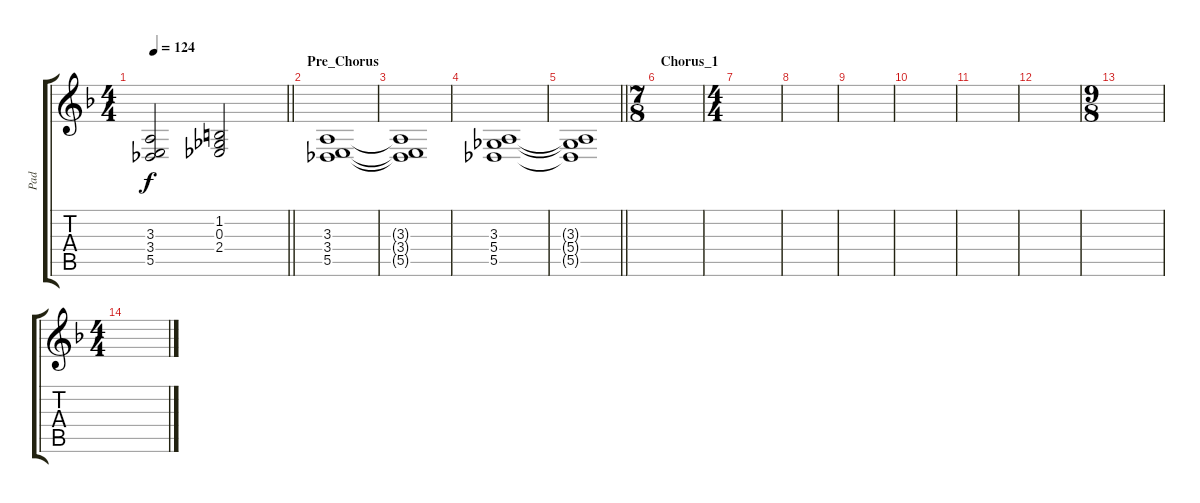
\track ("Pad" "Pad") {instrument synthstrings1}
\staff {score tabs}
\tuning (Eb4 Bb3 Gb3 Db3 Ab2 Eb2) {hide}
\ts (4 4)
\tempo 124
\clef g2
\barLineRight lightlight
\ks f
(3.3 3.4 5.5).2{dy f} (1.2 0.3 2.4).2 |
\section ("" "Pre_Chorus")
(3.3 3.4 5.5).1 |
(3.3{t} 3.4{t} 5.5{t}).1 |
(3.3 5.4 5.5).1 |
\barLineRight lightlight
(3.3{t} 5.4{t} 5.5{t}).1 |
\ts (7 8)
\section ("" "Chorus_1")
|
\ts (4 4)
|
|
|
|
|
|
\ts (9 8)
|
\ts (4 4)
